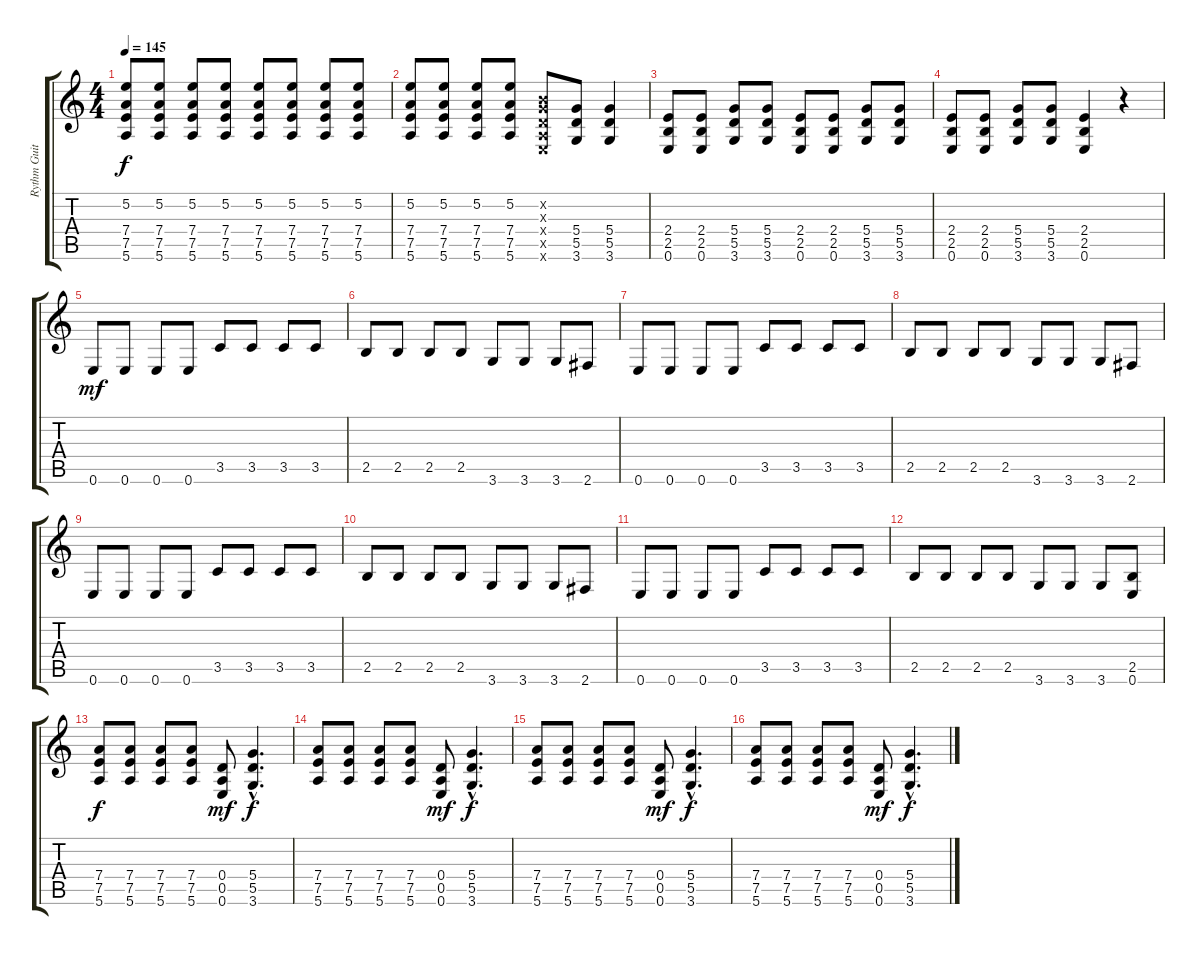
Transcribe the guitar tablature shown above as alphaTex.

\track ("Rythm Guitar" "Rythm Guit") {instrument distortionguitar}
\staff {score tabs}
\tuning (E4 B3 G3 D3 A2 E2) {hide}
\ts (4 4)
\tempo 145
\clef g2
\ks c
(5.2 7.4 7.5 5.6).8{dy f} (5.2 7.4 7.5 5.6).8 (5.2 7.4 7.5 5.6).8 (5.2 7.4 7.5 5.6).8 (5.2 7.4 7.5 5.6).8 (5.2 7.4 7.5 5.6).8 (5.2 7.4 7.5 5.6).8 (5.2 7.4 7.5 5.6).8 |
(5.2 7.4 7.5 5.6).8 (5.2 7.4 7.5 5.6).8 (5.2 7.4 7.5 5.6).8 (5.2 7.4 7.5 5.6).8 (0.2{x} 0.3{x} 0.4{x} 0.5{x} 0.6{x}).8 (5.4 5.5 3.6).8 (5.4 5.5 3.6).4 |
(2.4 2.5 0.6).8 (2.4 2.5 0.6).8 (5.4 5.5 3.6).8 (5.4 5.5 3.6).8 (2.4 2.5 0.6).8 (2.4 2.5 0.6).8 (5.4 5.5 3.6).8 (5.4 5.5 3.6).8 |
(2.4 2.5 0.6).8 (2.4 2.5 0.6).8 (5.4 5.5 3.6).8 (5.4 5.5 3.6).8 (2.4 2.5 0.6).4 r.4 |
0.6.8{dy mf instrument electricguitarclean} 0.6.8 0.6.8 0.6.8 3.5.8 3.5.8 3.5.8 3.5.8 |
2.5.8 2.5.8 2.5.8 2.5.8 3.6.8 3.6.8 3.6.8 2.6.8 |
0.6.8{instrument electricguitarclean} 0.6.8 0.6.8 0.6.8 3.5.8 3.5.8 3.5.8 3.5.8 |
2.5.8 2.5.8 2.5.8 2.5.8 3.6.8 3.6.8 3.6.8 2.6.8 |
0.6.8{instrument electricguitarclean} 0.6.8 0.6.8 0.6.8 3.5.8 3.5.8 3.5.8 3.5.8 |
2.5.8 2.5.8 2.5.8 2.5.8 3.6.8 3.6.8 3.6.8 2.6.8 |
0.6.8{instrument electricguitarclean} 0.6.8 0.6.8 0.6.8 3.5.8 3.5.8 3.5.8 3.5.8 |
2.5.8 2.5.8 2.5.8 2.5.8 3.6.8 3.6.8 3.6.8 (2.5 0.6).8{instrument distortionguitar} |
(7.4 7.5 5.6).8{dy f} (7.4 7.5 5.6).8 (7.4 7.5 5.6).8 (7.4 7.5 5.6).8 (0.4 0.5 0.6).8{dy mf} (5.4{hac} 5.5{hac} 3.6{hac}).4{d dy f} |
(7.4 7.5 5.6).8 (7.4 7.5 5.6).8 (7.4 7.5 5.6).8 (7.4 7.5 5.6).8 (0.4 0.5 0.6).8{dy mf} (5.4{hac} 5.5{hac} 3.6{hac}).4{d dy f} |
(7.4 7.5 5.6).8 (7.4 7.5 5.6).8 (7.4 7.5 5.6).8 (7.4 7.5 5.6).8 (0.4 0.5 0.6).8{dy mf} (5.4{hac} 5.5{hac} 3.6{hac}).4{d dy f} |
(7.4 7.5 5.6).8 (7.4 7.5 5.6).8 (7.4 7.5 5.6).8 (7.4 7.5 5.6).8 (0.4 0.5 0.6).8{dy mf} (5.4{hac} 5.5{hac} 3.6{hac}).4{d dy f}
